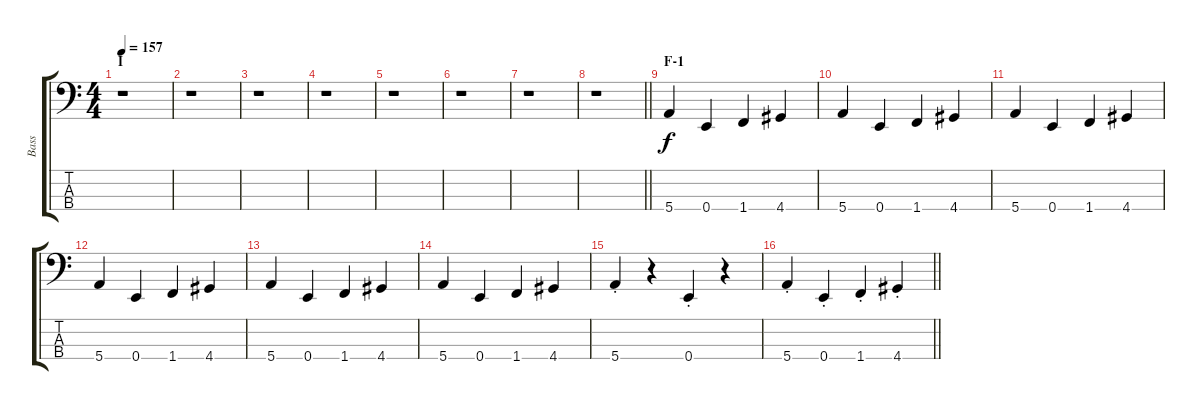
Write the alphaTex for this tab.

\track ("Bass" "Bass") {instrument electricbassfinger}
\staff {score tabs}
\tuning (G2 D2 A1 E1) {hide}
\ts (4 4)
\section ("" "I")
\tempo 157
\clef f4
\ks c
r.1{dy f} |
r.1 |
r.1 |
r.1 |
r.1 |
r.1 |
r.1 |
\barLineRight lightlight
r.1 |
\section ("" "F-1")
5.4.4 0.4.4 1.4.4 4.4.4 |
5.4.4 0.4.4 1.4.4 4.4.4 |
5.4.4 0.4.4 1.4.4 4.4.4 |
5.4.4 0.4.4 1.4.4 4.4.4 |
5.4.4 0.4.4 1.4.4 4.4.4 |
5.4.4 0.4.4 1.4.4 4.4.4 |
5.4{st}.4 r.4 0.4{st}.4 r.4 |
\barLineRight lightlight
5.4{st}.4 0.4{st}.4 1.4{st}.4 4.4{st}.4
